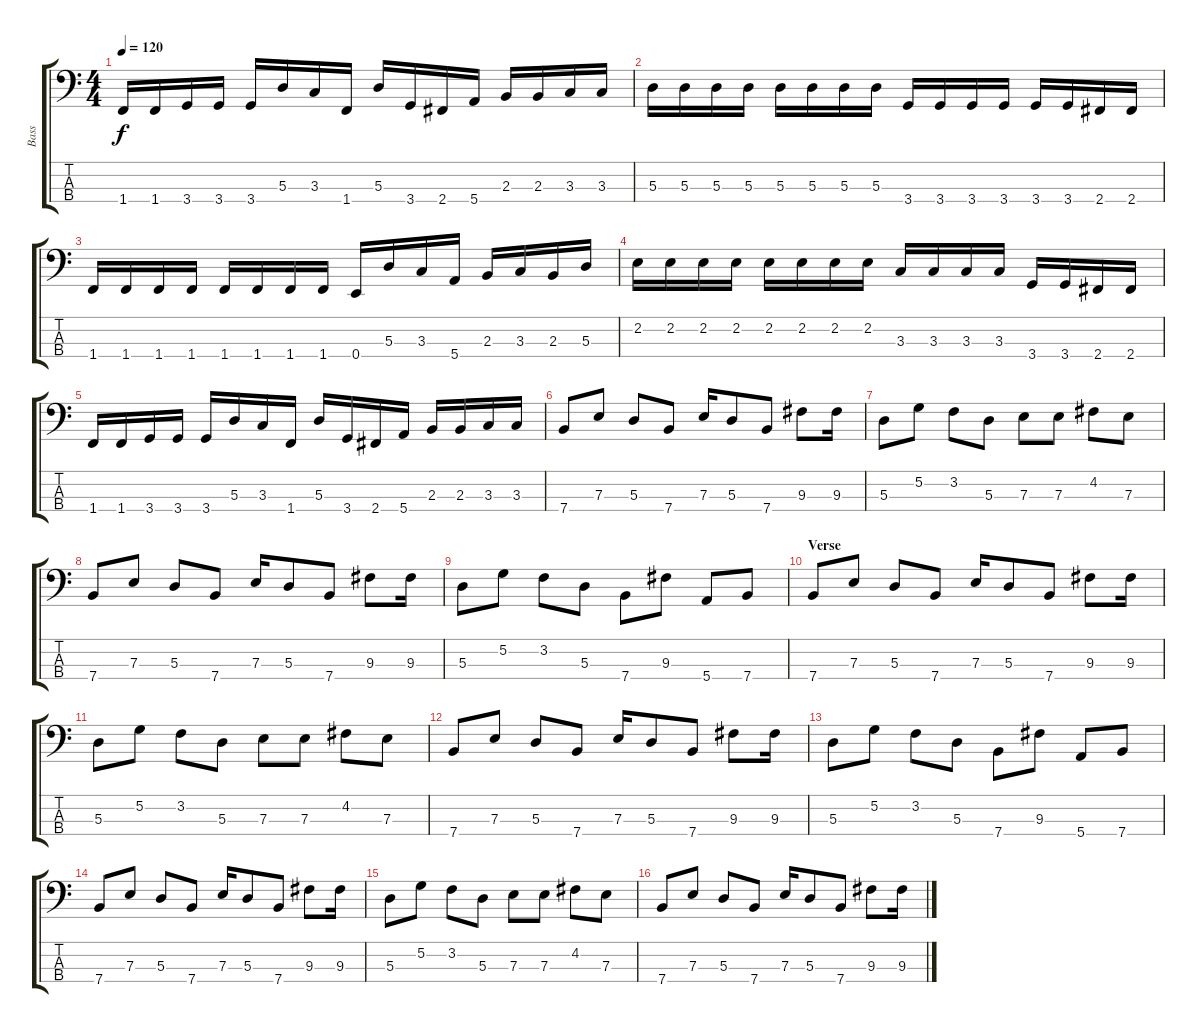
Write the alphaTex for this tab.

\track ("Bass" "Bass") {instrument electricbassfinger}
\staff {score tabs}
\tuning (G2 D2 A1 E1) {hide}
\ts (4 4)
\tempo 120
\clef f4
\ks c
1.4.16{dy f} 1.4.16 3.4.16 3.4.16 3.4.16 5.3.16 3.3.16 1.4.16 5.3.16 3.4.16 2.4.16 5.4.16 2.3.16 2.3.16 3.3.16 3.3.16 |
5.3.16 5.3.16 5.3.16 5.3.16 5.3.16 5.3.16 5.3.16 5.3.16 3.4.16 3.4.16 3.4.16 3.4.16 3.4.16 3.4.16 2.4.16 2.4.16 |
1.4.16 1.4.16 1.4.16 1.4.16 1.4.16 1.4.16 1.4.16 1.4.16 0.4.16 5.3.16 3.3.16 5.4.16 2.3.16 3.3.16 2.3.16 5.3.16 |
2.2.16 2.2.16 2.2.16 2.2.16 2.2.16 2.2.16 2.2.16 2.2.16 3.3.16 3.3.16 3.3.16 3.3.16 3.4.16 3.4.16 2.4.16 2.4.16 |
1.4.16 1.4.16 3.4.16 3.4.16 3.4.16 5.3.16 3.3.16 1.4.16 5.3.16 3.4.16 2.4.16 5.4.16 2.3.16 2.3.16 3.3.16 3.3.16 |
7.4.8 7.3.8 5.3.8 7.4.8 7.3.16 5.3.8 7.4.8 9.3.8 9.3.16 |
5.3.8 5.2.8 3.2.8 5.3.8 7.3.8 7.3.8 4.2.8 7.3.8 |
7.4.8 7.3.8 5.3.8 7.4.8 7.3.16 5.3.8 7.4.8 9.3.8 9.3.16 |
5.3.8 5.2.8 3.2.8 5.3.8 7.4.8 9.3.8 5.4.8 7.4.8 |
\section ("" "Verse")
7.4.8 7.3.8 5.3.8 7.4.8 7.3.16 5.3.8 7.4.8 9.3.8 9.3.16 |
5.3.8 5.2.8 3.2.8 5.3.8 7.3.8 7.3.8 4.2.8 7.3.8 |
7.4.8 7.3.8 5.3.8 7.4.8 7.3.16 5.3.8 7.4.8 9.3.8 9.3.16 |
5.3.8 5.2.8 3.2.8 5.3.8 7.4.8 9.3.8 5.4.8 7.4.8 |
7.4.8 7.3.8 5.3.8 7.4.8 7.3.16 5.3.8 7.4.8 9.3.8 9.3.16 |
5.3.8 5.2.8 3.2.8 5.3.8 7.3.8 7.3.8 4.2.8 7.3.8 |
7.4.8 7.3.8 5.3.8 7.4.8 7.3.16 5.3.8 7.4.8 9.3.8 9.3.16
